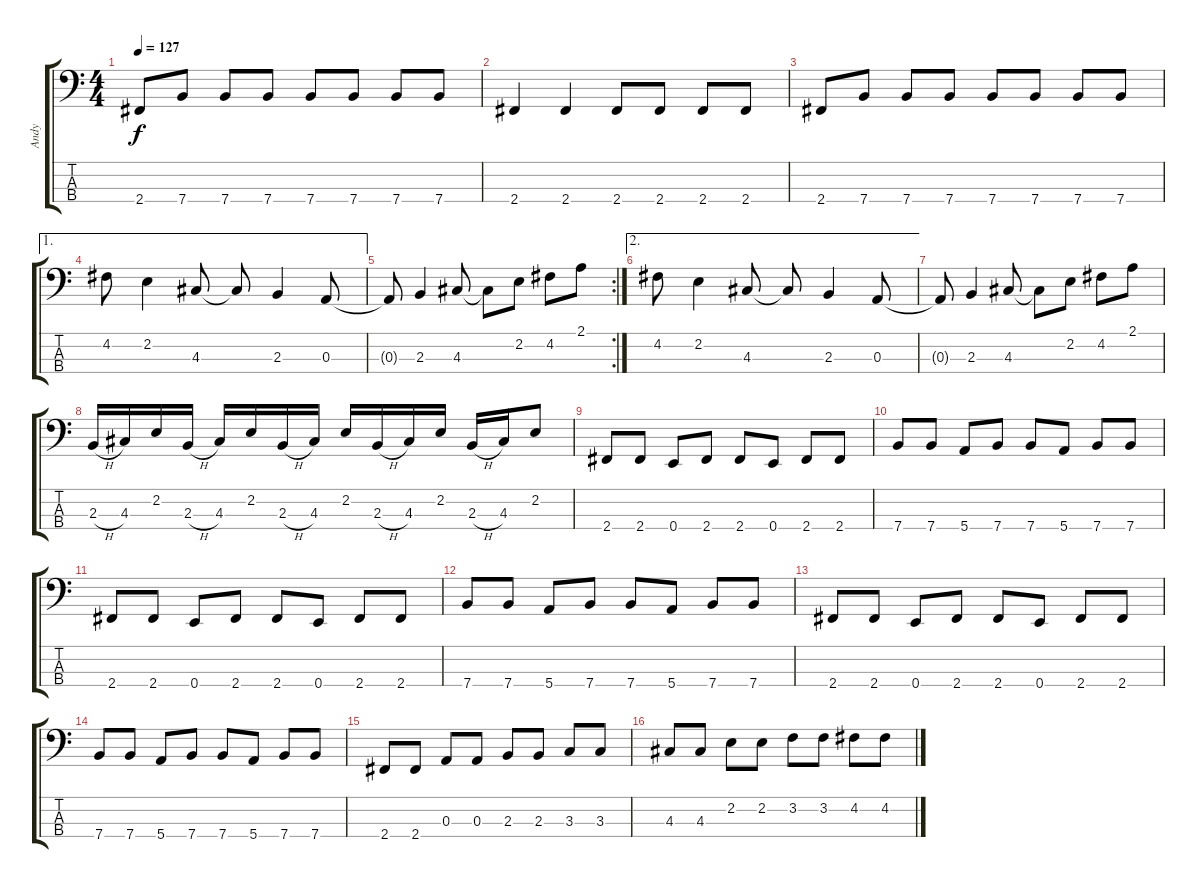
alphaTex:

\track ("Andy" "Andy") {instrument electricbasspick}
\staff {score tabs}
\tuning (G2 D2 A1 E1) {hide}
\ts (4 4)
\tempo 127
\clef f4
\ks c
2.4.8{dy f} 7.4.8 7.4.8 7.4.8 7.4.8 7.4.8 7.4.8 7.4.8 |
2.4.4 2.4.4 2.4.8 2.4.8 2.4.8 2.4.8 |
2.4.8 7.4.8 7.4.8 7.4.8 7.4.8 7.4.8 7.4.8 7.4.8 |
\ae 1
4.2.8 2.2.4 4.3.8 4.3{t}.8 2.3.4 0.3.8 |
\rc 2
0.3{t}.8 2.3.4 4.3.8 4.3{t}.8 2.2.8 4.2.8 2.1.8 |
\ae 2
4.2.8 2.2.4 4.3.8 4.3{t}.8 2.3.4 0.3.8 |
0.3{t}.8 2.3.4 4.3.8 4.3{t}.8 2.2.8 4.2.8 2.1.8 |
2.3{h}.16 4.3.16 2.2.16 2.3{h}.16 4.3.16 2.2.16 2.3{h}.16 4.3.16 2.2.16 2.3{h}.16 4.3.16 2.2.16 2.3{h}.16 4.3.16 2.2.8 |
2.4.8 2.4.8 0.4.8 2.4.8 2.4.8 0.4.8 2.4.8 2.4.8 |
7.4.8 7.4.8 5.4.8 7.4.8 7.4.8 5.4.8 7.4.8 7.4.8 |
2.4.8 2.4.8 0.4.8 2.4.8 2.4.8 0.4.8 2.4.8 2.4.8 |
7.4.8 7.4.8 5.4.8 7.4.8 7.4.8 5.4.8 7.4.8 7.4.8 |
2.4.8 2.4.8 0.4.8 2.4.8 2.4.8 0.4.8 2.4.8 2.4.8 |
7.4.8 7.4.8 5.4.8 7.4.8 7.4.8 5.4.8 7.4.8 7.4.8 |
2.4.8 2.4.8 0.3.8 0.3.8 2.3.8 2.3.8 3.3.8 3.3.8 |
4.3.8 4.3.8 2.2.8 2.2.8 3.2.8 3.2.8 4.2.8 4.2.8
